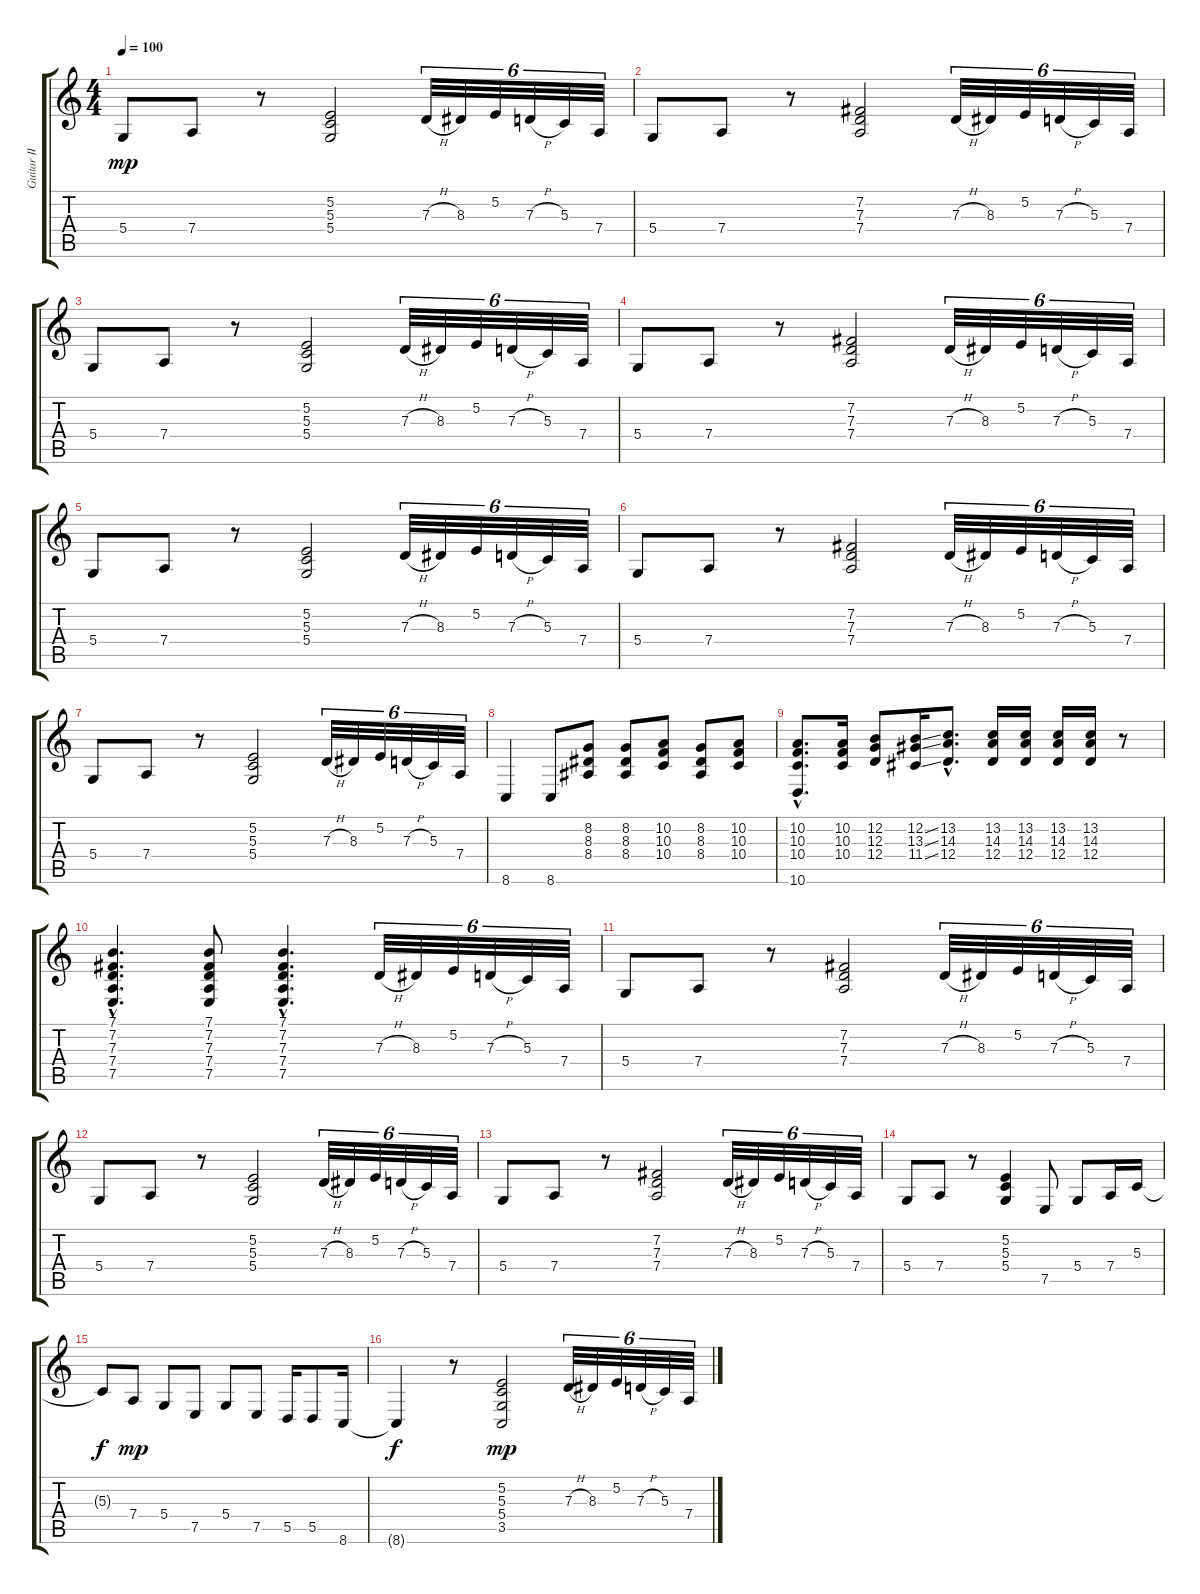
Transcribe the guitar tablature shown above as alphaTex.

\track ("Guitar II" "Guitar II") {instrument drawbarorgan}
\staff {score tabs}
\tuning (E4 B3 G3 D3 A2 E2) {hide}
\ts (4 4)
\tempo 100
\clef g2
\ks c
5.4.8{dy mp} 7.4.8 r.8 (5.2 5.3 5.4).2 7.3{h}.32{tu (6 4)} 8.3.32{tu (6 4)} 5.2.32{tu (6 4)} 7.3{h}.32{tu (6 4)} 5.3.32{tu (6 4)} 7.4.32{tu (6 4)} |
5.4.8 7.4.8 r.8 (7.2 7.3 7.4).2 7.3{h}.32{tu (6 4)} 8.3.32{tu (6 4)} 5.2.32{tu (6 4)} 7.3{h}.32{tu (6 4)} 5.3.32{tu (6 4)} 7.4.32{tu (6 4)} |
5.4.8 7.4.8 r.8 (5.2 5.3 5.4).2 7.3{h}.32{tu (6 4)} 8.3.32{tu (6 4)} 5.2.32{tu (6 4)} 7.3{h}.32{tu (6 4)} 5.3.32{tu (6 4)} 7.4.32{tu (6 4)} |
5.4.8 7.4.8 r.8 (7.2 7.3 7.4).2 7.3{h}.32{tu (6 4)} 8.3.32{tu (6 4)} 5.2.32{tu (6 4)} 7.3{h}.32{tu (6 4)} 5.3.32{tu (6 4)} 7.4.32{tu (6 4)} |
5.4.8 7.4.8 r.8 (5.2 5.3 5.4).2 7.3{h}.32{tu (6 4)} 8.3.32{tu (6 4)} 5.2.32{tu (6 4)} 7.3{h}.32{tu (6 4)} 5.3.32{tu (6 4)} 7.4.32{tu (6 4)} |
5.4.8 7.4.8 r.8 (7.2 7.3 7.4).2 7.3{h}.32{tu (6 4)} 8.3.32{tu (6 4)} 5.2.32{tu (6 4)} 7.3{h}.32{tu (6 4)} 5.3.32{tu (6 4)} 7.4.32{tu (6 4)} |
5.4.8 7.4.8 r.8 (5.2 5.3 5.4).2 7.3{h}.32{tu (6 4)} 8.3.32{tu (6 4)} 5.2.32{tu (6 4)} 7.3{h}.32{tu (6 4)} 5.3.32{tu (6 4)} 7.4.32{tu (6 4)} |
8.6.4 8.6.8 (8.2 8.3 8.4).8 (8.2 8.3 8.4).8 (10.2 10.3 10.4).8 (8.2 8.3 8.4).8 (10.2 10.3 10.4).8 |
(10.2{hac} 10.3{hac} 10.4{hac} 10.6{hac}).8{d} (10.2 10.3 10.4).16 (12.2 12.3 12.4).8 (12.2{ss} 13.3{ss} 11.4{ss}).16 (13.2{hac} 14.3{hac} 12.4{hac}).8{d} (13.2 14.3 12.4).16 (13.2 14.3 12.4).16 (13.2 14.3 12.4).16 (13.2 14.3 12.4).16 r.8 |
(7.1{hac} 7.2{hac} 7.3{hac} 7.4{hac} 7.5{hac}).4{d} (7.1 7.2 7.3 7.4 7.5).8 (7.1{hac} 7.2{hac} 7.3{hac} 7.4{hac} 7.5{hac}).4{d} 7.3{h}.32{tu (6 4)} 8.3.32{tu (6 4)} 5.2.32{tu (6 4)} 7.3{h}.32{tu (6 4)} 5.3.32{tu (6 4)} 7.4.32{tu (6 4)} |
5.4.8 7.4.8 r.8 (7.2 7.3 7.4).2 7.3{h}.32{tu (6 4)} 8.3.32{tu (6 4)} 5.2.32{tu (6 4)} 7.3{h}.32{tu (6 4)} 5.3.32{tu (6 4)} 7.4.32{tu (6 4)} |
5.4.8 7.4.8 r.8 (5.2 5.3 5.4).2 7.3{h}.32{tu (6 4)} 8.3.32{tu (6 4)} 5.2.32{tu (6 4)} 7.3{h}.32{tu (6 4)} 5.3.32{tu (6 4)} 7.4.32{tu (6 4)} |
5.4.8 7.4.8 r.8 (7.2 7.3 7.4).2 7.3{h}.32{tu (6 4)} 8.3.32{tu (6 4)} 5.2.32{tu (6 4)} 7.3{h}.32{tu (6 4)} 5.3.32{tu (6 4)} 7.4.32{tu (6 4)} |
5.4.8 7.4.8 r.8 (5.2 5.3 5.4).4 7.5.8 5.4.8 7.4.16 5.3.16 |
5.3{t}.8{dy f} 7.4.8{dy mp} 5.4.8 7.5.8 5.4.8 7.5.8 5.5.16 5.5.8 8.6.16 |
8.6{t}.4{dy f} r.8 (5.2 5.3 5.4 3.5).2{dy mp} 7.3{h}.32{tu (6 4)} 8.3.32{tu (6 4)} 5.2.32{tu (6 4)} 7.3{h}.32{tu (6 4)} 5.3.32{tu (6 4)} 7.4.32{tu (6 4)}
